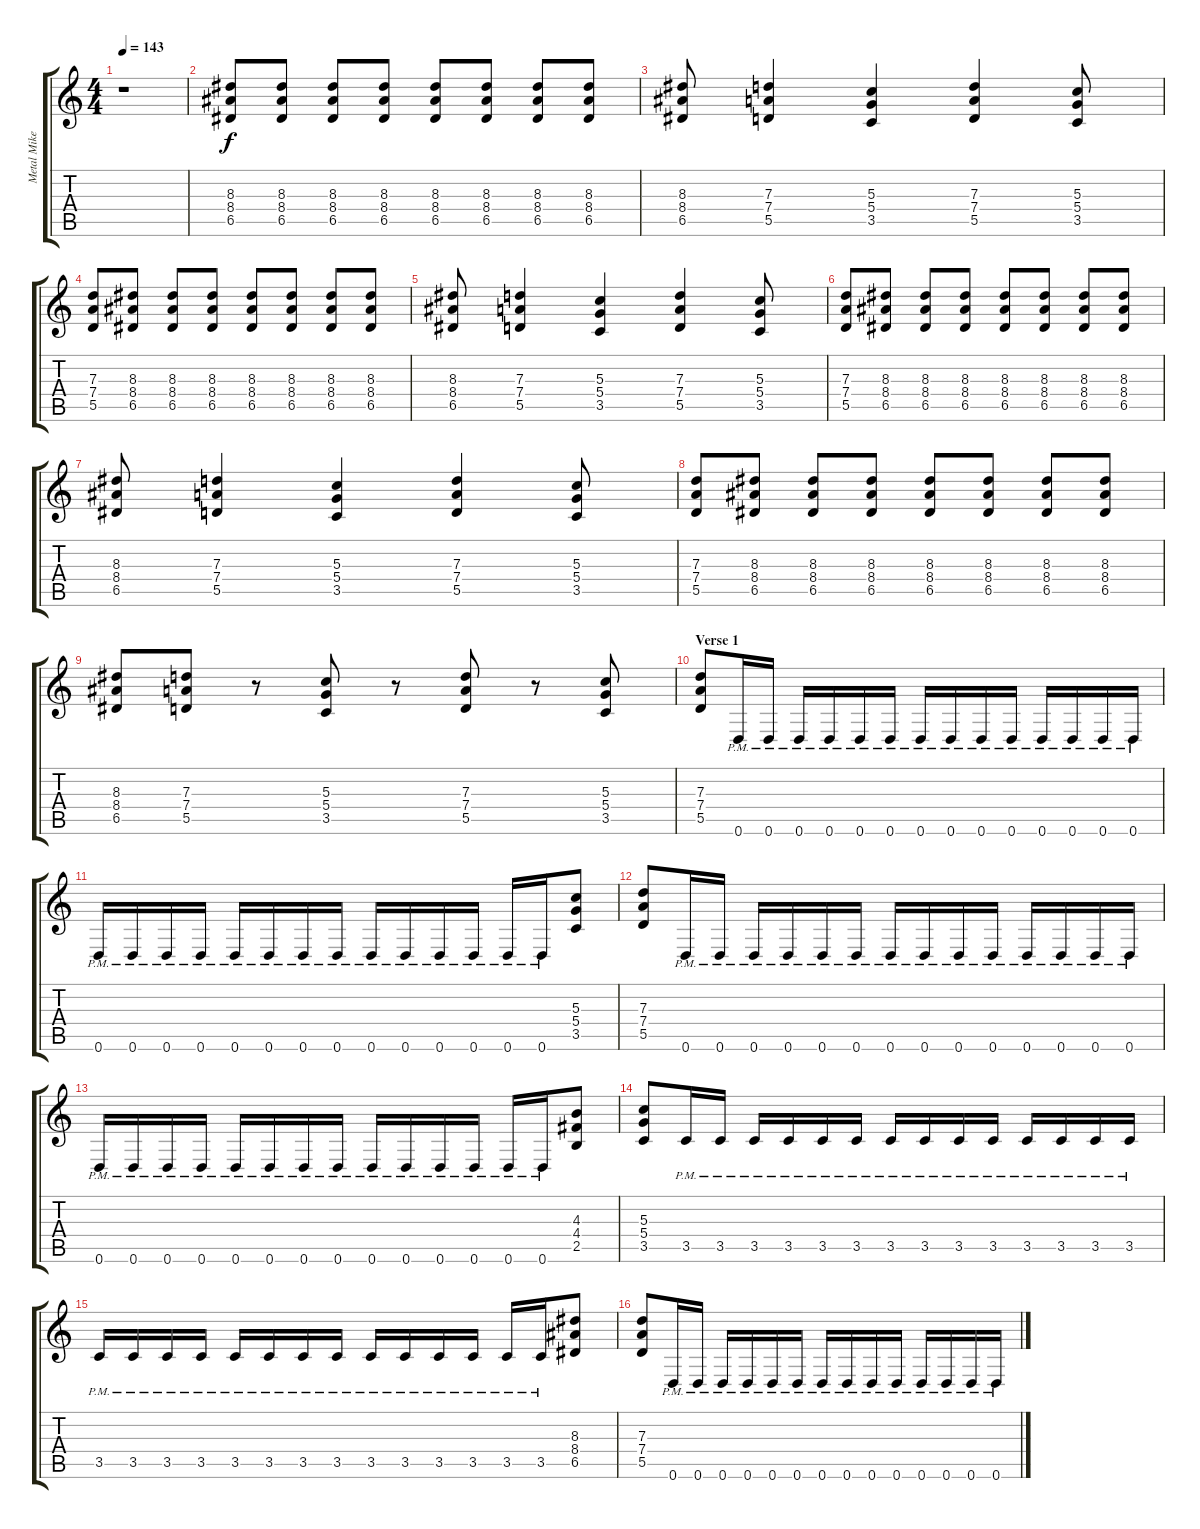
\track ("Metal Mike" "Metal Mike") {instrument distortionguitar}
\staff {score tabs}
\tuning (E4 B3 G3 D3 A2 D2) {hide}
\ts (4 4)
\tempo 143
\clef g2
\ks c
r.1{dy f instrument distortionguitar} |
(8.3 8.4 6.5).8 (8.3 8.4 6.5).8 (8.3 8.4 6.5).8 (8.3 8.4 6.5).8 (8.3 8.4 6.5).8 (8.3 8.4 6.5).8 (8.3 8.4 6.5).8 (8.3 8.4 6.5).8 |
(8.3 8.4 6.5).8 (7.3 7.4 5.5).4 (5.3 5.4 3.5).4 (7.3 7.4 5.5).4 (5.3 5.4 3.5).8 |
(7.3 7.4 5.5).8 (8.3 8.4 6.5).8 (8.3 8.4 6.5).8 (8.3 8.4 6.5).8 (8.3 8.4 6.5).8 (8.3 8.4 6.5).8 (8.3 8.4 6.5).8 (8.3 8.4 6.5).8 |
(8.3 8.4 6.5).8 (7.3 7.4 5.5).4 (5.3 5.4 3.5).4 (7.3 7.4 5.5).4 (5.3 5.4 3.5).8 |
(7.3 7.4 5.5).8 (8.3 8.4 6.5).8 (8.3 8.4 6.5).8 (8.3 8.4 6.5).8 (8.3 8.4 6.5).8 (8.3 8.4 6.5).8 (8.3 8.4 6.5).8 (8.3 8.4 6.5).8 |
(8.3 8.4 6.5).8 (7.3 7.4 5.5).4 (5.3 5.4 3.5).4 (7.3 7.4 5.5).4 (5.3 5.4 3.5).8 |
(7.3 7.4 5.5).8 (8.3 8.4 6.5).8 (8.3 8.4 6.5).8 (8.3 8.4 6.5).8 (8.3 8.4 6.5).8 (8.3 8.4 6.5).8 (8.3 8.4 6.5).8 (8.3 8.4 6.5).8 |
(8.3 8.4 6.5).8 (7.3 7.4 5.5).8 r.8 (5.3 5.4 3.5).8 r.8 (7.3 7.4 5.5).8 r.8 (5.3 5.4 3.5).8 |
\section ("" "Verse 1")
(7.3 7.4 5.5).8 0.6{pm}.16 0.6{pm}.16 0.6{pm}.16 0.6{pm}.16 0.6{pm}.16 0.6{pm}.16 0.6{pm}.16 0.6{pm}.16 0.6{pm}.16 0.6{pm}.16 0.6{pm}.16 0.6{pm}.16 0.6{pm}.16 0.6{pm}.16 |
0.6{pm}.16 0.6{pm}.16 0.6{pm}.16 0.6{pm}.16 0.6{pm}.16 0.6{pm}.16 0.6{pm}.16 0.6{pm}.16 0.6{pm}.16 0.6{pm}.16 0.6{pm}.16 0.6{pm}.16 0.6{pm}.16 0.6{pm}.16 (5.3 5.4 3.5).8 |
(7.3 7.4 5.5).8 0.6{pm}.16 0.6{pm}.16 0.6{pm}.16 0.6{pm}.16 0.6{pm}.16 0.6{pm}.16 0.6{pm}.16 0.6{pm}.16 0.6{pm}.16 0.6{pm}.16 0.6{pm}.16 0.6{pm}.16 0.6{pm}.16 0.6{pm}.16 |
0.6{pm}.16 0.6{pm}.16 0.6{pm}.16 0.6{pm}.16 0.6{pm}.16 0.6{pm}.16 0.6{pm}.16 0.6{pm}.16 0.6{pm}.16 0.6{pm}.16 0.6{pm}.16 0.6{pm}.16 0.6{pm}.16 0.6{pm}.16 (4.3 4.4 2.5).8 |
(5.3 5.4 3.5).8 3.5{pm}.16 3.5{pm}.16 3.5{pm}.16 3.5{pm}.16 3.5{pm}.16 3.5{pm}.16 3.5{pm}.16 3.5{pm}.16 3.5{pm}.16 3.5{pm}.16 3.5{pm}.16 3.5{pm}.16 3.5{pm}.16 3.5{pm}.16 |
3.5{pm}.16 3.5{pm}.16 3.5{pm}.16 3.5{pm}.16 3.5{pm}.16 3.5{pm}.16 3.5{pm}.16 3.5{pm}.16 3.5{pm}.16 3.5{pm}.16 3.5{pm}.16 3.5{pm}.16 3.5{pm}.16 3.5{pm}.16 (8.3 8.4 6.5).8 |
(7.3 7.4 5.5).8 0.6{pm}.16 0.6{pm}.16 0.6{pm}.16 0.6{pm}.16 0.6{pm}.16 0.6{pm}.16 0.6{pm}.16 0.6{pm}.16 0.6{pm}.16 0.6{pm}.16 0.6{pm}.16 0.6{pm}.16 0.6{pm}.16 0.6{pm}.16
